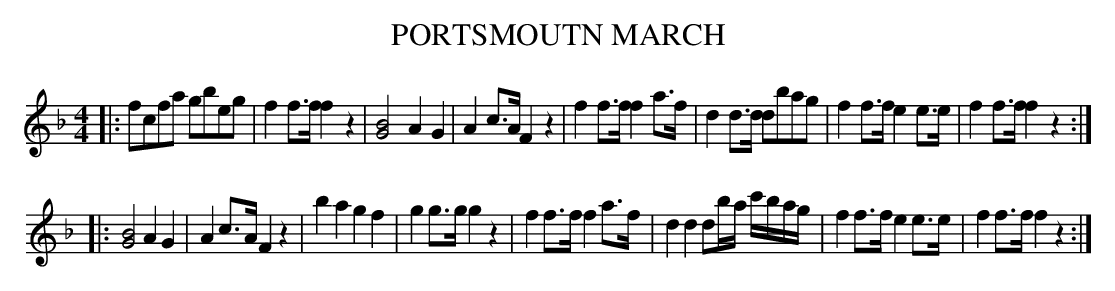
X:1
T: PORTSMOUTN MARCH
M: 4/4
L: 1/8
K: F
|:\
fcfa gbeg | f2f>f f2z2 | [B4G4] A2G2 | A2c>A F2z2 |\
f2f>f f2a>f | d2d>d dbag | f2f>f e2e>e | f2f>f f2z2 :|
|:\
[B4G4] A2G2 | A2c>A F2z2 | b2a2 g2f2 | g2g>g g2z2 |\
f2f>f f2a>f | d2d2 db/a/ c'/b/a/g/ | f2f>f e2e>e | f2f>f f2z2 :|
